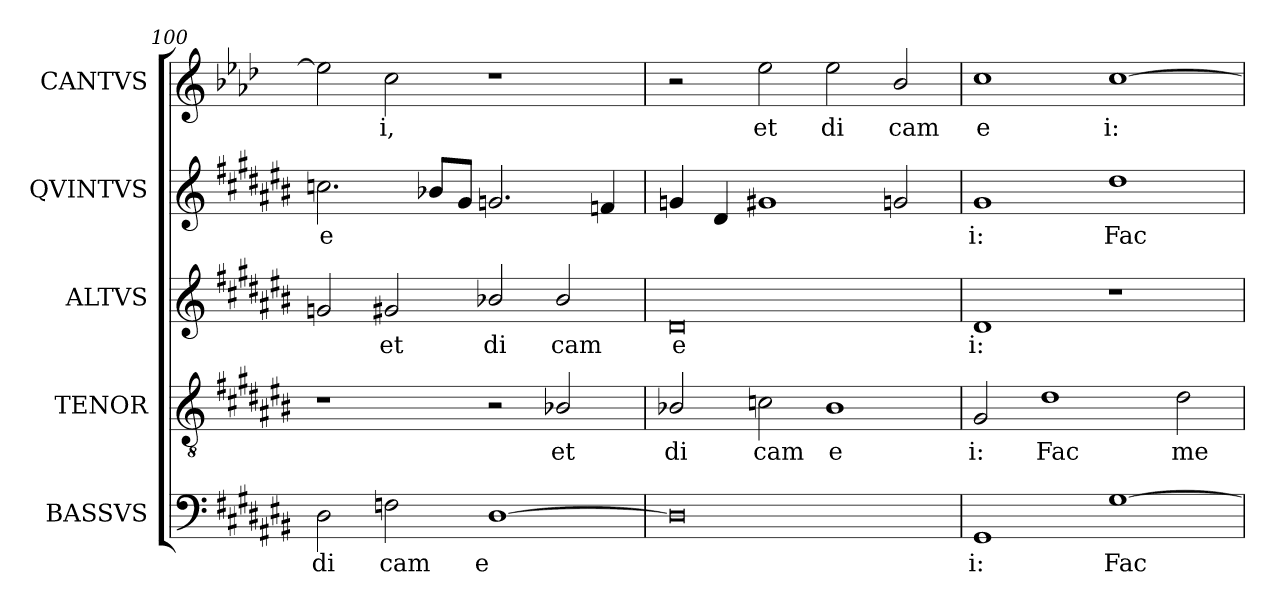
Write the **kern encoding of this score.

**kern	**text	**kern	**text	**kern	**text	**kern	**text	**kern	**text
*part5	*part5	*part4	*part4	*part3	*part3	*part2	*part2	*part1	*part1
*staff5	*staff5	*staff4	*staff4	*staff3	*staff3	*staff2	*staff2	*staff1	*staff1
*I"BASSVS	*	*I"TENOR	*	*I"ALTVS	*	*I"QVINTVS	*	*I"CANTVS	*
!!LO:PB:g=z
*clefF4	*	*clefGv2	*	*clefG2	*	*clefG2	*	*clefG2	*
*ITrd-3c-5	*	*ITrd-3c-5	*	*ITrd-3c-5	*	*ITrd-3c-5	*	*	*
*k[f#c#g#d#a#e#b#]	*	*k[f#c#g#d#a#e#b#]	*	*k[f#c#g#d#a#e#b#]	*	*k[f#c#g#d#a#e#b#]	*	*k[b-e-a-d-]	*
*C#:	*	*C#:	*	*C#:	*	*C#:	*	*A-:	*
=100	=100	=100	=100	=100	=100	=100	=100	=100	=100
!	!LO:LY:b:cj	!	!	!	!LO:LY:b:cj	!	!LO:LY:b:cj	!	!LO:LY:b:cj
2G#\	di	1r	.	2cc/	.	2.ff\	e-	2ee-\]	--
!	!LO:LY:b:cj	!	!	!	!LO:LY:b:cj	!	!	!	!LO:LY:b:cj
2B-\	cam	.	.	2cc#/	et	.	.	2cc\	-i,
!	!	!	!	!	!	!	!LO:LY:b:cj	!	!
.	.	.	.	.	.	8ee-/L	--	.	.
!	!	!	!	!	!	!	!LO:LY:b:cj	!	!
.	.	.	.	.	.	8cc#/J	--	.	.
!	!LO:LY:b:cj	!	!	!	!LO:LY:b:cj	!	!LO:LY:b:cj	!	!
[>1G#	e	2r	.	2ee-/	di	2.cc/	--	1r	.
!	!	!	!LO:LY:b:cj	!	!LO:LY:b:cj	!	!	!	!
.	.	2e-/	et	2ee-/	cam	.	.	.	.
!	!	!	!	!	!	!	!LO:LY:b:cj	!	!
.	.	.	.	.	.	4b-/	--	.	.
=101	=101	=101	=101	=101	=101	=101	=101	=101	=101
!	!LO:LY:b:cj	!	!LO:LY:b:cj	!	!LO:LY:b:cj	!	!LO:LY:b:cj	!	!
0G#]	.	2e-/	di	0g#	e	4cc/	--	2r	.
!	!	!	!	!	!	!	!LO:LY:b:cj	!	!
.	.	.	.	.	.	4g#/	--	.	.
!	!	!	!LO:LY:b:cj	!	!	!	!LO:LY:b:cj	!	!LO:LY:b:cj
.	.	2f\	cam	.	.	1cc#	--	2ee-\	et
!	!	!	!LO:LY:b:cj	!	!	!	!	!	!LO:LY:b:cj
.	.	1e-	e	.	.	.	.	2ee-\	di
!	!	!	!	!	!	!	!LO:LY:b:cj	!	!LO:LY:b:cj
.	.	.	.	.	.	2cc/	--	2b-/	cam
=102	=102	=102	=102	=102	=102	=102	=102	=102	=102
!	!LO:LY:b:cj	!	!LO:LY:b:cj	!	!LO:LY:b:cj	!	!LO:LY:b:cj	!	!LO:LY:b:cj
1C#	i:	2c#/	i:	1g#	i:	1cc#	-i:	1cc	e
!	!	!	!LO:LY:b:cj	!	!	!	!	!	!
.	.	1g#	Fac	.	.	.	.	.	.
!	!LO:LY:b:cj	!	!	!	!	!	!LO:LY:b:cj	!	!LO:LY:b:cj
[>1c#	Fac	.	.	1r	.	1gg#	Fac	[>1cc	i:
!	!	!	!LO:LY:b:cj	!	!	!	!	!	!
.	.	2g#\	me	.	.	.	.	.	.
=	=	=	=	=	=	=	=	=	=
*-	*-	*-	*-	*-	*-	*-	*-	*-	*-
